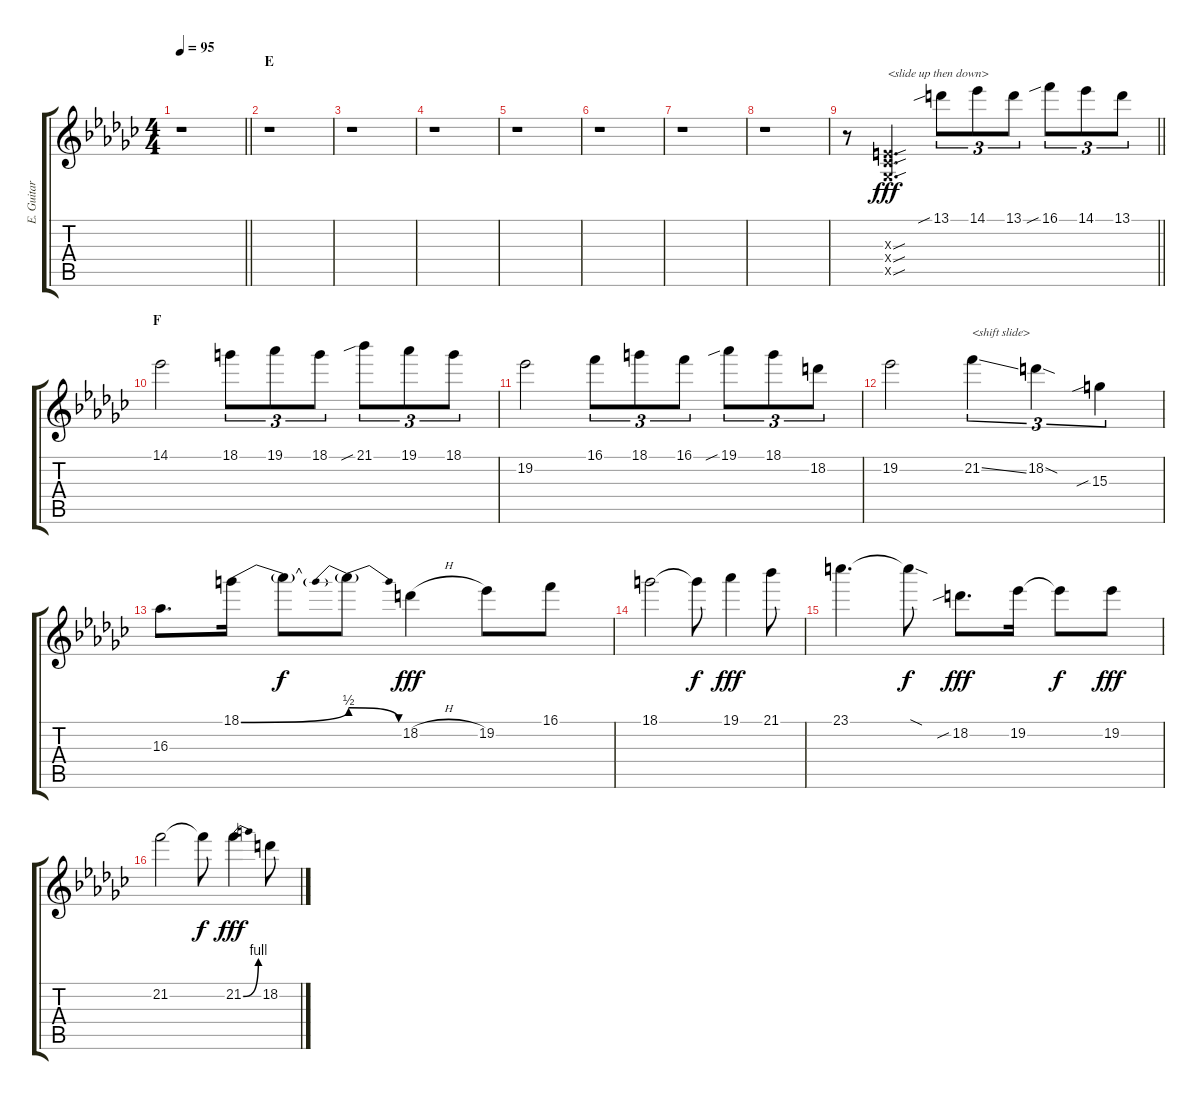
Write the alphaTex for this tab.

\track ("E. Guitar I" "E. Guitar ") {instrument overdrivenguitar}
\staff {score tabs}
\tuning (Db4 Ab3 E3 B2 Gb2 B1) {hide}
\ts (4 4)
\tempo 95
\clef g2
\barLineRight lightlight
\ks gb
r.1{dy fff} |
\section ("" "E")
r.1 |
r.1 |
r.1 |
r.1 |
r.1 |
r.1 |
r.1 |
\barLineRight lightlight
r.8 (0.3{sou x} 0.4{sou x} 0.5{sou x}).4{d txt "<slide up then down>"} 13.1{sib}.8{tu (3 2)} 14.1.8{tu (3 2)} 13.1.8{tu (3 2)} 16.1{sib}.8{tu (3 2)} 14.1.8{tu (3 2)} 13.1.8{tu (3 2)} |
\section ("" "F")
14.1.2 18.1.8{tu (3 2)} 19.1.8{tu (3 2)} 18.1.8{tu (3 2)} 21.1{sib}.8{tu (3 2)} 19.1.8{tu (3 2)} 18.1.8{tu (3 2)} |
19.2.2 16.1.8{tu (3 2)} 18.1.8{tu (3 2)} 16.1.8{tu (3 2)} 19.1{sib}.8{tu (3 2)} 18.1.8{tu (3 2)} 18.2.8{tu (3 2)} |
19.2.2 21.2{ss}.4{tu (3 2) txt "<shift slide>"} 18.2{sod}.4{tu (3 2)} 15.3{sib}.4{tu (3 2)} |
16.3.8{d} 18.1{be (bend 0 0 60 2)}.16 18.1{t}.8{dy f} 18.1{be (prebendrelease 0 2 60 0) t}.8 18.2{h}.4{dy fff} 19.2.8 16.1.8 |
18.1.2 18.1{t}.8{dy f} 19.1.4{dy fff} 21.1.8 |
23.1.4{d} 23.1{sod t}.8{dy f} 18.2{sib}.8{d dy fff} 19.2.16 19.2{t}.8{dy f} 19.2.8{dy fff} |
21.2.2 21.2{t}.8{dy f} 21.2{be (bend 0 0 60 4)}.4{dy fff} 18.2.8
